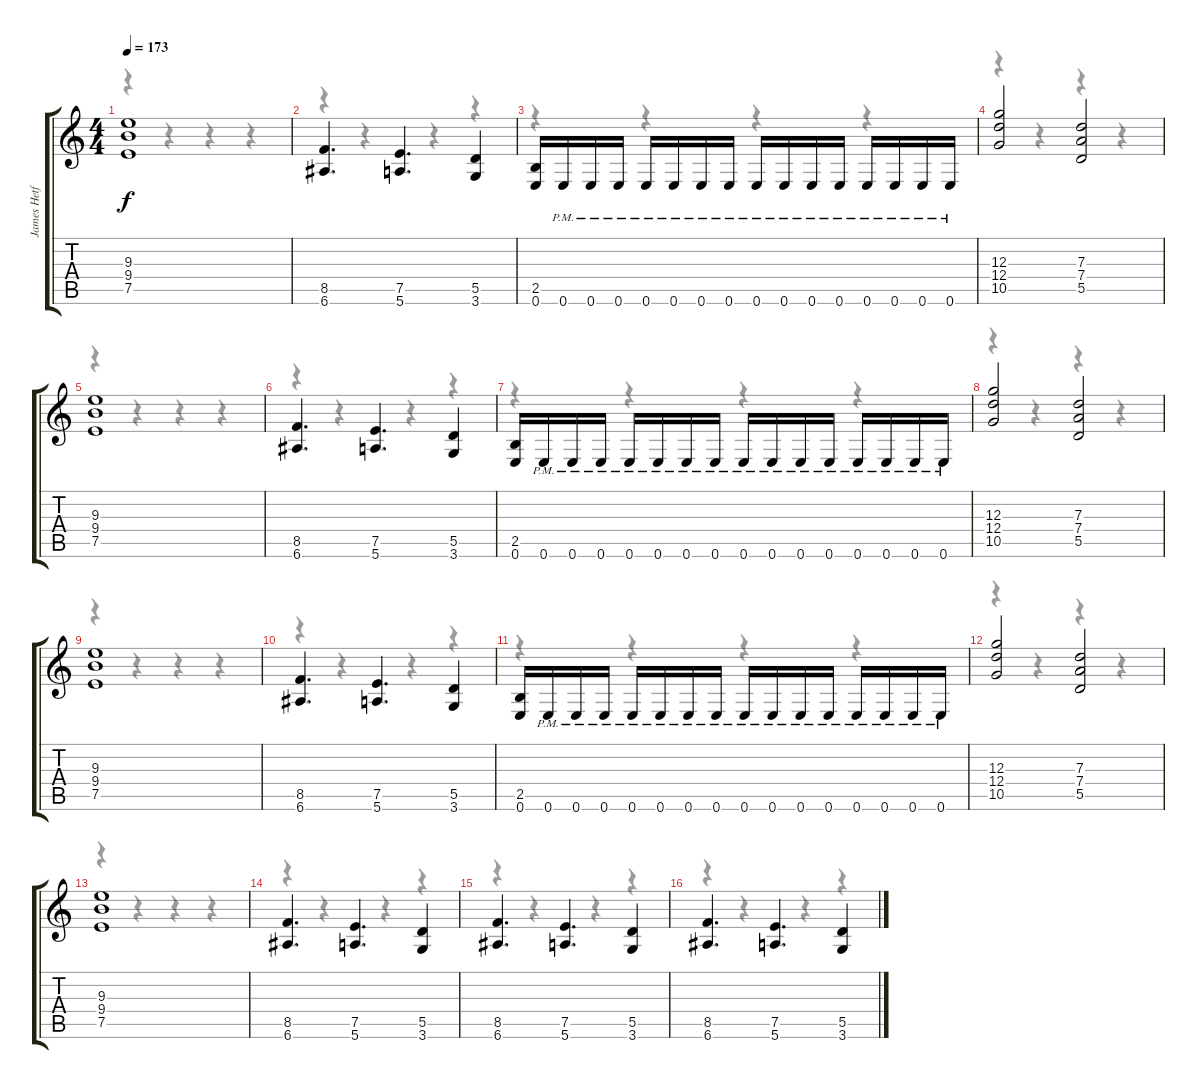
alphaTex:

\track ("James Hetfield" "James Hetf") {instrument distortionguitar}
\staff {score tabs}
\tuning (E4 B3 G3 D3 A2 E2) {hide}
\voice
\ts (4 4)
\tempo 173
\clef g2
\ks c
(9.3 9.4 7.5).1{dy f} |
(8.5 6.6).4{d} (7.5 5.6).4{d} (5.5 3.6).4 |
(2.5 0.6).16 0.6{pm}.16 0.6{pm}.16 0.6{pm}.16 0.6{pm}.16 0.6{pm}.16 0.6{pm}.16 0.6{pm}.16 0.6{pm}.16 0.6{pm}.16 0.6{pm}.16 0.6{pm}.16 0.6{pm}.16 0.6{pm}.16 0.6{pm}.16 0.6{pm}.16 |
(12.3 12.4 10.5).2 (7.3 7.4 5.5).2 |
(9.3 9.4 7.5).1 |
(8.5 6.6).4{d} (7.5 5.6).4{d} (5.5 3.6).4 |
(2.5 0.6).16 0.6{pm}.16 0.6{pm}.16 0.6{pm}.16 0.6{pm}.16 0.6{pm}.16 0.6{pm}.16 0.6{pm}.16 0.6{pm}.16 0.6{pm}.16 0.6{pm}.16 0.6{pm}.16 0.6{pm}.16 0.6{pm}.16 0.6{pm}.16 0.6{pm}.16 |
(12.3 12.4 10.5).2 (7.3 7.4 5.5).2 |
(9.3 9.4 7.5).1 |
(8.5 6.6).4{d} (7.5 5.6).4{d} (5.5 3.6).4 |
(2.5 0.6).16 0.6{pm}.16 0.6{pm}.16 0.6{pm}.16 0.6{pm}.16 0.6{pm}.16 0.6{pm}.16 0.6{pm}.16 0.6{pm}.16 0.6{pm}.16 0.6{pm}.16 0.6{pm}.16 0.6{pm}.16 0.6{pm}.16 0.6{pm}.16 0.6{pm}.16 |
(12.3 12.4 10.5).2 (7.3 7.4 5.5).2 |
(9.3 9.4 7.5).1 |
(8.5 6.6).4{d} (7.5 5.6).4{d} (5.5 3.6).4 |
(8.5 6.6).4{d} (7.5 5.6).4{d} (5.5 3.6).4 |
(8.5 6.6).4{d} (7.5 5.6).4{d} (5.5 3.6).4
\voice
\clef g2
\ottava regular
\simile none
\ks c
r.4{dy f} r.4 r.4 r.4 |
r.4 r.4 r.4 r.4 |
r.4 r.4 r.4 r.4 |
r.4 r.4 r.4 r.4 |
r.4 r.4 r.4 r.4 |
r.4 r.4 r.4 r.4 |
r.4 r.4 r.4 r.4 |
r.4 r.4 r.4 r.4 |
r.4 r.4 r.4 r.4 |
r.4 r.4 r.4 r.4 |
r.4 r.4 r.4 r.4 |
r.4 r.4 r.4 r.4 |
r.4 r.4 r.4 r.4 |
r.4 r.4 r.4 r.4 |
r.4 r.4 r.4 r.4 |
r.4 r.4 r.4 r.4
